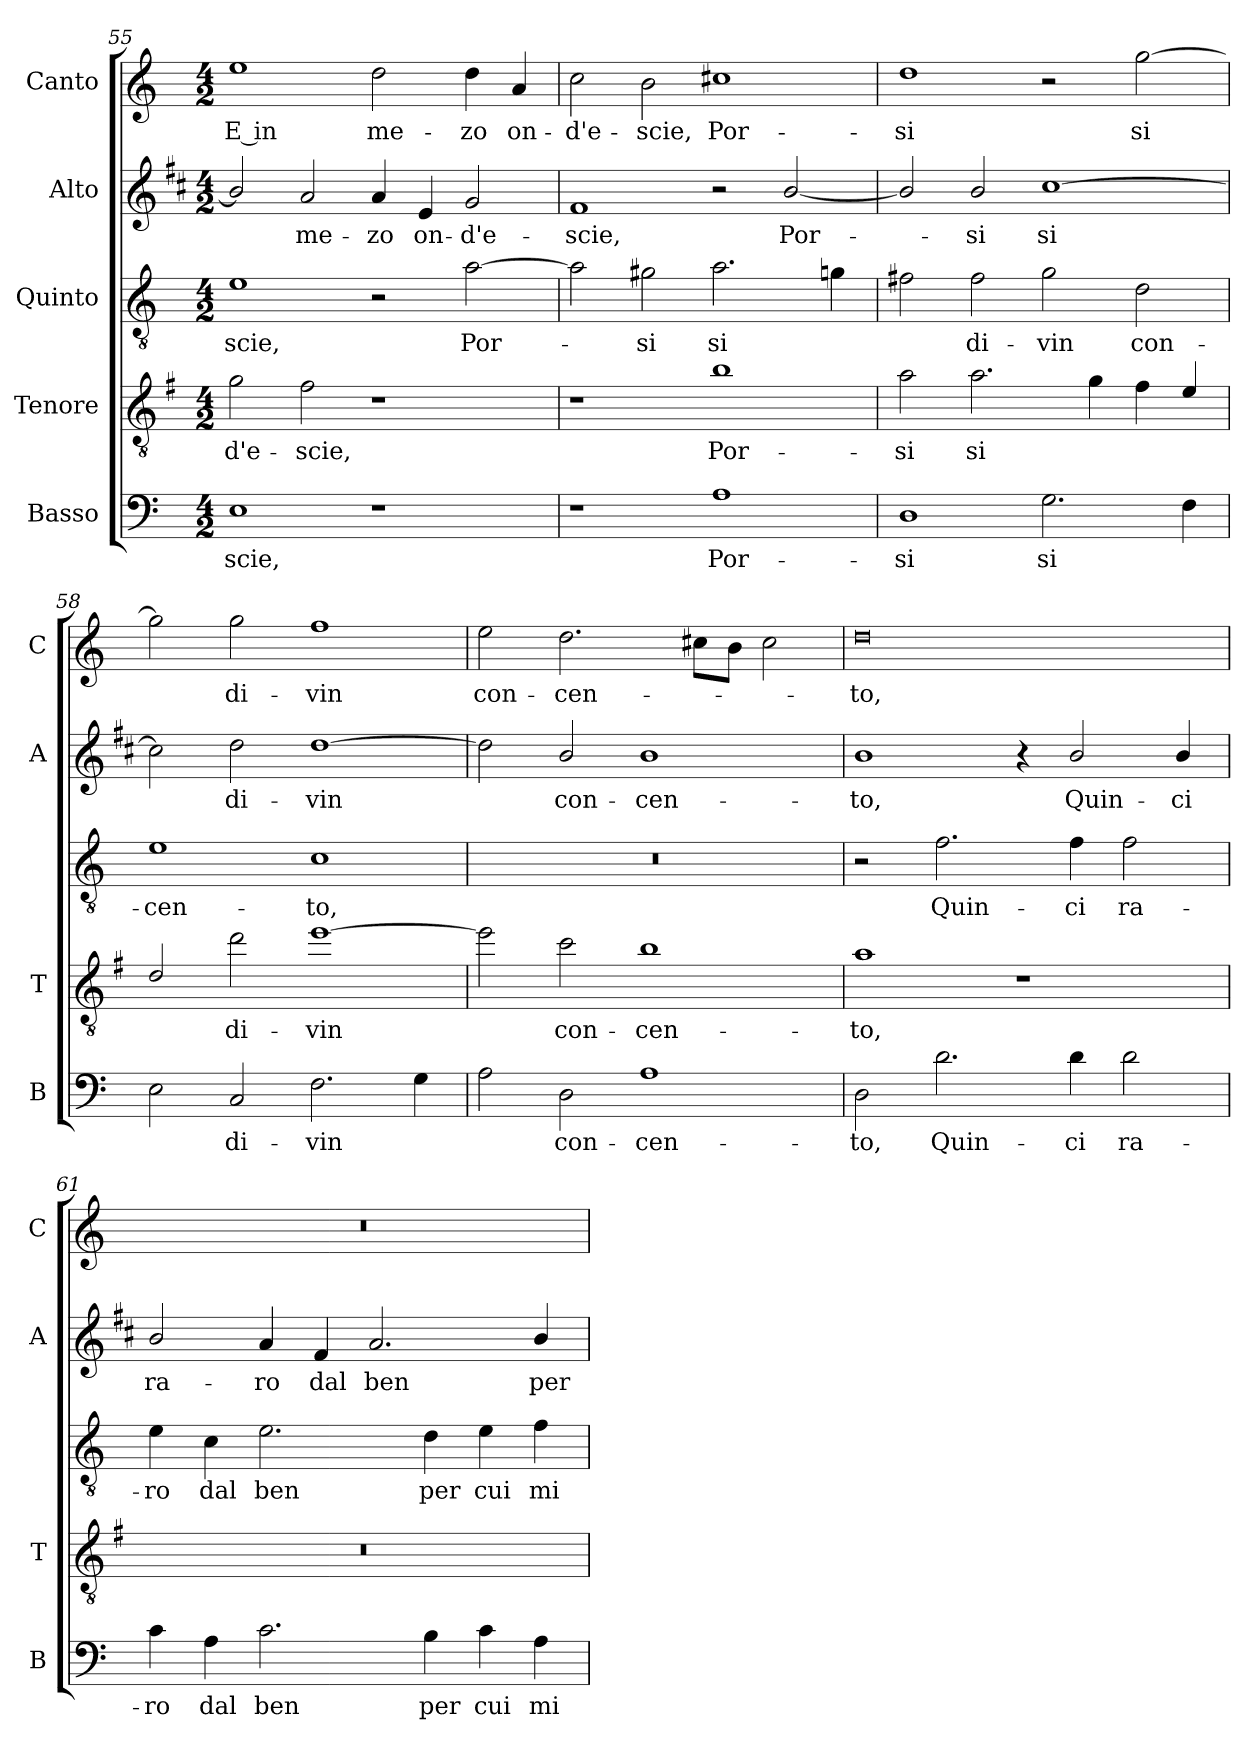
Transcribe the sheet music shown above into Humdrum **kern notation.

**kern	**text	**kern	**text	**kern	**text	**kern	**text	**kern	**text
*part5	*part5	*part4	*part4	*part3	*part3	*part2	*part2	*part1	*part1
*staff5	*staff5	*staff4	*staff4	*staff3	*staff3	*staff2	*staff2	*staff1	*staff1
*I"Basso	*	*I"Tenore	*	*I"Quinto	*	*I"Alto	*	*I"Canto	*
*I'B	*	*I'T	*	*	*	*I'A	*	*I'C	*
*clefF4	*	*clefGv2	*	*clefGv2	*	*clefG2	*	*clefG2	*
*	*	*ITrd4c7	*	*	*	*ITrd1c2	*	*	*
*k[]	*	*k[]	*	*k[]	*	*k[]	*	*k[]	*
*C:	*	*C:	*	*C:	*	*C:	*	*C:	*
*M4/2	*	*M4/2	*	*M4/2	*	*M4/2	*	*M4/2	*
=55	=55	=55	=55	=55	=55	=55	=55	=55	=55
!	!LO:LY:b	!	!LO:LY:b	!	!LO:LY:b	!	!	!	!LO:LY:b
1E	-scie,	2c\	-d'e-	1e	-scie,	2a/]	.	1ee	E in
!	!	!	!LO:LY:b	!	!	!	!LO:LY:b	!	!
.	.	2B\	-scie,	.	.	2g/	me-	.	.
!	!	!	!	!	!	!	!LO:LY:b	!	!LO:LY:b
1r	.	1r	.	2r	.	4g/	-zo	2dd\	me-
!	!	!	!	!	!	!	!LO:LY:b	!	!
.	.	.	.	.	.	4d/	on-	.	.
!	!	!	!	!	!LO:LY:b	!	!LO:LY:b	!	!LO:LY:b
.	.	.	.	[2a\	Por-	2f/	-d'e-	4dd\	-zo
!	!	!	!	!	!	!	!	!	!LO:LY:b
.	.	.	.	.	.	.	.	4a/	on-
=56	=56	=56	=56	=56	=56	=56	=56	=56	=56
!	!	!	!	!	!	!	!LO:LY:b	!	!LO:LY:b
1r	.	1r	.	2a\]	.	1e	-scie,	2cc\	-d'e-
!	!	!	!	!	!LO:LY:b	!	!	!	!LO:LY:b
.	.	.	.	2g#X\	-si	.	.	2b\	-scie,
!	!LO:LY:b	!	!LO:LY:b	!	!LO:LY:b	!	!	!	!LO:LY:b
1A	Por-	1e	Por-	2.a\	si	2r	.	1cc#X	Por-
!	!	!	!	!	!	!	!LO:LY:b	!	!
.	.	.	.	.	.	[2a/	Por-	.	.
.	.	.	.	4gn\	.	.	.	.	.
=57	=57	=57	=57	=57	=57	=57	=57	=57	=57
!	!LO:LY:b	!	!LO:LY:b	!	!	!	!	!	!LO:LY:b
1D	-si	2d\	-si	2f#X\	.	2a/]	.	1dd	-si
!	!	!	!LO:LY:b	!	!LO:LY:b	!	!LO:LY:b	!	!
.	.	2.d\	si	2f#\	di-	2a/	-si	.	.
!	!LO:LY:b	!	!	!	!LO:LY:b	!	!LO:LY:b	!	!
2.G\	si	.	.	2g\	-vin	[1b	si	2r	.
.	.	4c\	.	.	.	.	.	.	.
!	!	!	!	!	!LO:LY:b	!	!	!	!LO:LY:b
.	.	4B\	.	2d\	con-	.	.	[2gg\	si
4F\	.	4A/	.	.	.	.	.	.	.
!!LO:PB:g=z
=58	=58	=58	=58	=58	=58	=58	=58	=58	=58
!	!	!	!	!	!LO:LY:b	!	!	!	!
2E\	.	2G/	.	1e	-cen-	2b\]	.	2gg\]	.
!	!LO:LY:b	!	!LO:LY:b	!	!	!	!LO:LY:b	!	!LO:LY:b
2C/	di-	2g\	di-	.	.	2cc\	di-	2gg\	di-
!	!LO:LY:b	!	!LO:LY:b	!	!LO:LY:b	!	!LO:LY:b	!	!LO:LY:b
2.F\	-vin	[1a	-vin	1c	-to,	[1cc	-vin	1ff	-vin
4G\	.	.	.	.	.	.	.	.	.
=59	=59	=59	=59	=59	=59	=59	=59	=59	=59
!	!	!	!	!	!	!	!	!	!LO:LY:b
2A\	.	2a\]	.	0r	.	2cc\]	.	2ee\	con-
!	!LO:LY:b	!	!LO:LY:b	!	!	!	!LO:LY:b	!	!LO:LY:b
2D\	con-	2f\	con-	.	.	2a/	con-	2.dd\	-cen-
!	!LO:LY:b	!	!LO:LY:b	!	!	!	!LO:LY:b	!	!
1A	-cen-	1e	-cen-	.	.	1a	-cen-	.	.
.	.	.	.	.	.	.	.	8cc#X\L	.
.	.	.	.	.	.	.	.	8b\J	.
.	.	.	.	.	.	.	.	2cc#\	.
=60	=60	=60	=60	=60	=60	=60	=60	=60	=60
!	!LO:LY:b	!	!LO:LY:b	!	!	!	!LO:LY:b	!	!LO:LY:b
2D\	-to,	1d	-to,	2r	.	1a	-to,	0dd	-to,
!	!LO:LY:b	!	!	!	!LO:LY:b	!	!	!	!
2.d\	Quin-	.	.	2.f\	Quin-	.	.	.	.
.	.	1r	.	.	.	4r	.	.	.
!	!LO:LY:b	!	!	!	!LO:LY:b	!	!LO:LY:b	!	!
4d\	-ci	.	.	4f\	-ci	2a/	Quin-	.	.
!	!LO:LY:b	!	!	!	!LO:LY:b	!	!	!	!
2d\	ra-	.	.	2f\	ra-	.	.	.	.
!	!	!	!	!	!	!	!LO:LY:b	!	!
.	.	.	.	.	.	4a/	-ci	.	.
=61	=61	=61	=61	=61	=61	=61	=61	=61	=61
!	!LO:LY:b	!	!	!	!LO:LY:b	!	!LO:LY:b	!	!
4c\	-ro	0r	.	4e\	-ro	2a/	ra-	0r	.
!	!LO:LY:b	!	!	!	!LO:LY:b	!	!	!	!
4A\	dal	.	.	4c\	dal	.	.	.	.
!	!LO:LY:b	!	!	!	!LO:LY:b	!	!LO:LY:b	!	!
2.c\	ben	.	.	2.e\	ben	4g/	-ro	.	.
!	!	!	!	!	!	!	!LO:LY:b	!	!
.	.	.	.	.	.	4e/	dal	.	.
!	!	!	!	!	!	!	!LO:LY:b	!	!
.	.	.	.	.	.	2.g/	ben	.	.
!	!LO:LY:b	!	!	!	!LO:LY:b	!	!	!	!
4B\	per	.	.	4d\	per	.	.	.	.
!	!LO:LY:b	!	!	!	!LO:LY:b	!	!	!	!
4c\	cui	.	.	4e\	cui	.	.	.	.
!	!LO:LY:b	!	!	!	!LO:LY:b	!	!LO:LY:b	!	!
4A\	mi	.	.	4f\	mi	4a/	per	.	.
=	=	=	=	=	=	=	=	=	=
*-	*-	*-	*-	*-	*-	*-	*-	*-	*-
